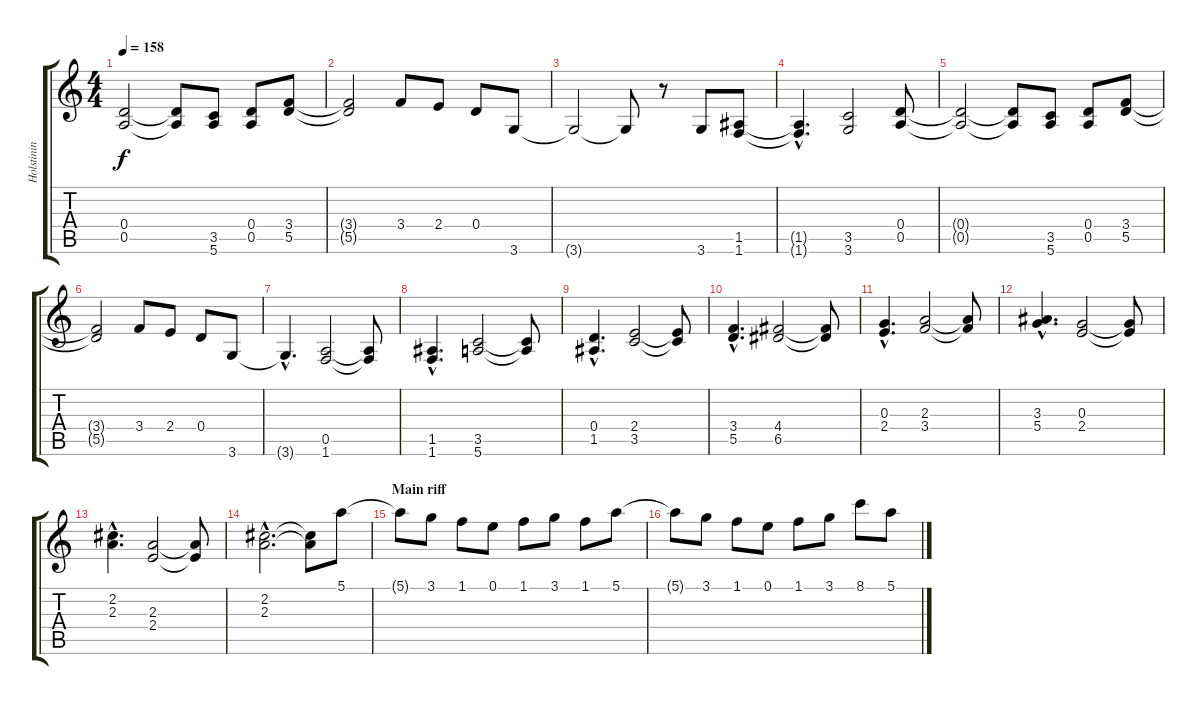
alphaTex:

\track ("Holstinin" "Holstinin") {instrument distortionguitar}
\staff {score tabs}
\tuning (E4 B3 G3 D3 A2 E2) {hide}
\ts (4 4)
\tempo 158
\clef g2
\ks c
(0.4{t} 0.5{t}).2{dy f} (0.4{t} 0.5{t}).8 (3.5 5.6).8 (0.4 0.5).8 (3.4 5.5).8 |
(3.4{t} 5.5{t}).2 3.4.8 2.4.8 0.4.8 3.6.8 |
3.6{t}.2 3.6{t}.8 r.8 3.6.8 (1.5 1.6).8 |
(1.5{hac t} 1.6{hac t}).4{d} (3.5 3.6).2 (0.4 0.5).8 |
(0.4{t} 0.5{t}).2 (0.4{t} 0.5{t}).8 (3.5 5.6).8 (0.4 0.5).8 (3.4 5.5).8 |
(3.4{t} 5.5{t}).2 3.4.8 2.4.8 0.4.8 3.6.8 |
3.6{hac t}.4{d} (0.5 1.6).2 (0.5{t} 1.6{t}).8 |
(1.5{hac} 1.6{hac}).4{d} (3.5 5.6).2 (3.5{t} 5.6{t}).8 |
(0.4{hac} 1.5{hac}).4{d} (2.4 3.5).2 (2.4{t} 3.5{t}).8 |
(3.4{hac} 5.5{hac}).4{d} (4.4 6.5).2 (4.4{t} 6.5{t}).8 |
(0.3{hac} 2.4{hac}).4{d} (2.3 3.4).2 (2.3{t} 3.4{t}).8 |
(3.3{hac} 5.4{hac}).4{d} (0.3 2.4).2 (0.3{t} 2.4{t}).8 |
(2.2{hac} 2.3{hac}).4{d} (2.3 2.4).2 (2.3{t} 2.4{t}).8 |
(2.2{hac} 2.3{hac}).2{d} (2.2{t} 2.3{t}).8 5.1.8 |
\section ("" "Main riff")
5.1{t}.8 3.1.8 1.1.8 0.1.8 1.1.8 3.1.8 1.1.8 5.1.8 |
5.1{t}.8 3.1.8 1.1.8 0.1.8 1.1.8 3.1.8 8.1.8 5.1.8
